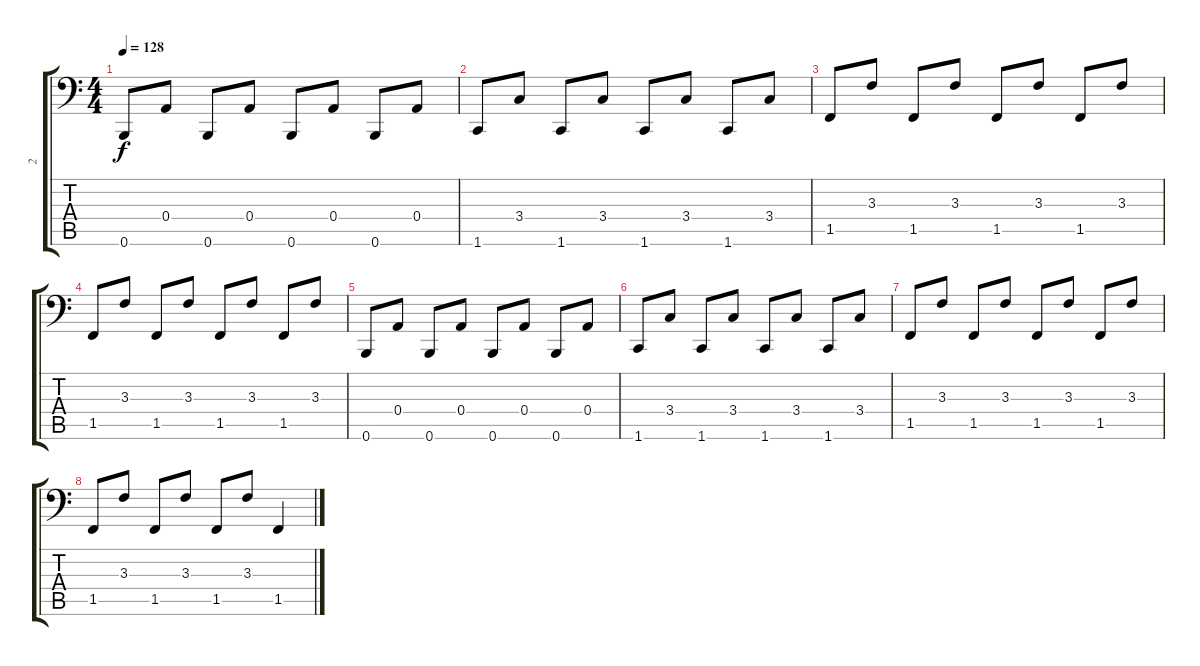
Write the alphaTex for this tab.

\track ("2" "2") {instrument electricbassfinger}
\staff {score tabs}
\tuning (C3 G2 D2 A1 E1 B0) {hide}
\ts (4 4)
\tempo 128
\clef f4
\ks c
0.6.8{dy f} 0.4.8 0.6.8 0.4.8 0.6.8 0.4.8 0.6.8 0.4.8 |
1.6.8 3.4.8 1.6.8 3.4.8 1.6.8 3.4.8 1.6.8 3.4.8 |
1.5.8 3.3.8 1.5.8 3.3.8 1.5.8 3.3.8 1.5.8 3.3.8 |
1.5.8 3.3.8 1.5.8 3.3.8 1.5.8 3.3.8 1.5.8 3.3.8 |
0.6.8 0.4.8 0.6.8 0.4.8 0.6.8 0.4.8 0.6.8 0.4.8 |
1.6.8 3.4.8 1.6.8 3.4.8 1.6.8 3.4.8 1.6.8 3.4.8 |
1.5.8 3.3.8 1.5.8 3.3.8 1.5.8 3.3.8 1.5.8 3.3.8 |
1.5.8 3.3.8 1.5.8 3.3.8 1.5.8 3.3.8 1.5.4
